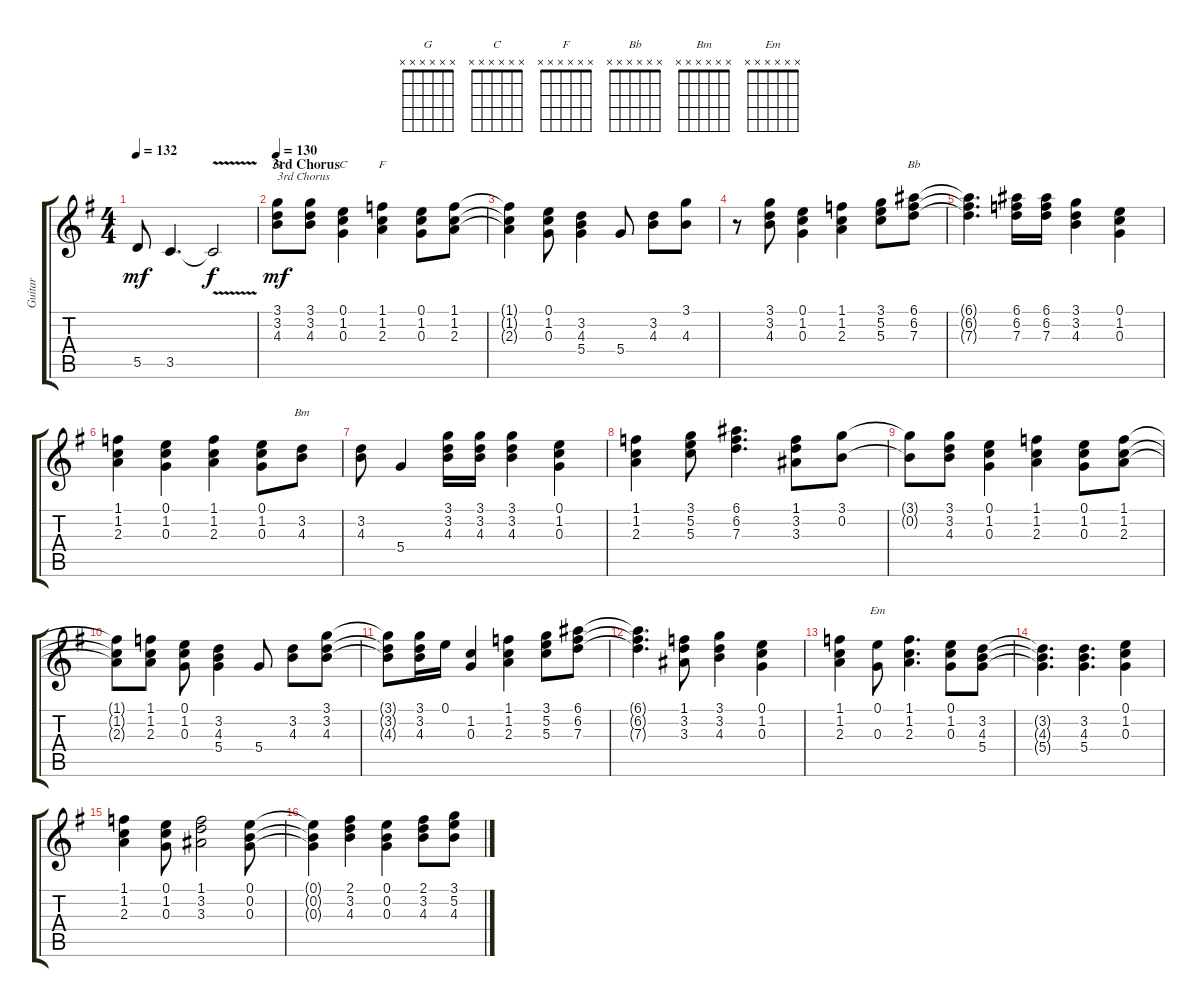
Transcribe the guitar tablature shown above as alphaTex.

\track ("Guitar" "Guitar") {instrument overdrivenguitar}
\staff {score tabs}
\tuning (E4 B3 G3 D3 A2 E2) {hide}
\chord ("G" x x x x x x)
\chord ("C" x x x x x x)
\chord ("F" x x x x x x)
\chord ("Bb" x x x x x x)
\chord ("Bm" x x x x x x)
\chord ("Em" x x x x x x)
\ts (4 4)
\tempo 132
\clef g2
\ks g
5.5{t}.8{dy mf} 3.5.4{d} 3.5{v t}.2{dy f} |
\section ("" "3rd Chorus")
\tempo 130
(3.1 3.2 4.3).8{ch "G" txt "3rd Chorus" dy mf} (3.1 3.2 4.3).8 (0.1 1.2 0.3).4{ch "C"} (1.1 1.2 2.3).4{ch "F"} (0.1 1.2 0.3).8 (1.1 1.2 2.3).8 |
(1.1{t} 1.2{t} 2.3{t}).4 (0.1 1.2 0.3).8 (3.2 4.3 5.4).4 5.4.8 (3.2 4.3).8 (3.1 4.3).8 |
r.8 (3.1 3.2 4.3).8 (0.1 1.2 0.3).4 (1.1 1.2 2.3).4 (3.1 5.2 5.3).8 (6.1 6.2 7.3).8{ch "Bb"} |
(6.1{t} 6.2{t} 7.3{t}).4{d} (6.1 6.2 7.3).16 (6.1 6.2 7.3).16 (3.1 3.2 4.3).4 (0.1 1.2 0.3).4 |
(1.1 1.2 2.3).4 (0.1 1.2 0.3).4 (1.1 1.2 2.3).4 (0.1 1.2 0.3).8 (3.2 4.3).8{ch "Bm"} |
(3.2 4.3).8 5.4.4 (3.1 3.2 4.3).16 (3.1 3.2 4.3).16 (3.1 3.2 4.3).4 (0.1 1.2 0.3).4 |
(1.1 1.2 2.3).4 (3.1 5.2 5.3).8 (6.1 6.2 7.3).4{d} (1.1 3.2 3.3).8 (3.1 0.2).8 |
(3.1{t} 0.2{t}).8 (3.1 3.2 4.3).8 (0.1 1.2 0.3).4 (1.1 1.2 2.3).4 (0.1 1.2 0.3).8 (1.1 1.2 2.3).8 |
(1.1{t} 1.2{t} 2.3{t}).8 (1.1 1.2 2.3).8 (0.1 1.2 0.3).8 (3.2 4.3 5.4).4 5.4.8 (3.2 4.3).8 (3.1 3.2 4.3).8 |
(3.1{t} 3.2{t} 4.3{t}).8 (3.1 3.2 4.3).16 0.1.16 (1.2 0.3).4 (1.1 1.2 2.3).4 (3.1 5.2 5.3).8 (6.1 6.2 7.3).8 |
(6.1{t} 6.2{t} 7.3{t}).4{d} (1.1 3.2 3.3).8 (3.1 3.2 4.3).4 (0.1 1.2 0.3).4 |
(1.1 1.2 2.3).4 (0.1 0.3).8{ch "Em"} (1.1 1.2 2.3).4{d} (0.1 1.2 0.3).8 (3.2 4.3 5.4).8 |
(3.2{t} 4.3{t} 5.4{t}).4{d} (3.2 4.3 5.4).4{d} (0.1 1.2 0.3).4 |
(1.1 1.2 2.3).4 (0.1 1.2 0.3).8 (1.1 3.2 3.3).2 (0.1 0.2 0.3).8 |
(0.1{t} 0.2{t} 0.3{t}).4 (2.1 3.2 4.3).4 (0.1 0.2 0.3).4 (2.1 3.2 4.3).8 (3.1 5.2 4.3).8
